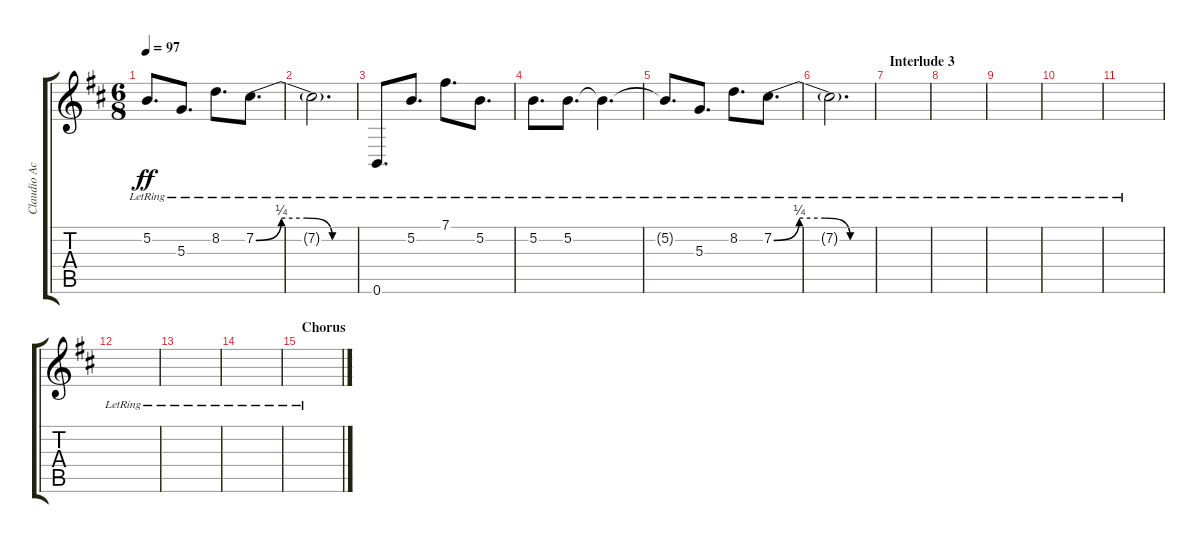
\track ("Claudio Acoustic" "Claudio Ac") {instrument acousticguitarsteel}
\staff {score tabs}
\tuning (B3 Gb3 D3 A2 E2 B1) {hide}
\ts (6 8)
\tempo 97
\clef g2
\ks bminor
5.2{lr t}.8{d dy ff} 5.3{lr}.8{d} 8.2{lr}.8{d} 7.2{be (custom 0 0 15 1 30 1 45 0 60 0) lr}.8{d} |
7.2{lr t}.2{d} |
0.6{lr}.8{d} 5.2{lr}.8{d} 7.1{lr}.8{d} 5.2{lr}.8{d} |
5.2{lr}.8{d} 5.2{lr}.8{d} 5.2{lr t}.4{d} |
5.2{lr t}.8{d} 5.3{lr}.8{d} 8.2{lr}.8{d} 7.2{be (custom 0 0 15 1 30 1 45 0 60 0) lr}.8{d} |
7.2{lr t}.2{d} |
\section ("" "Interlude 3")
|
|
|
|
|
|
|
|
\section ("" "Chorus")
